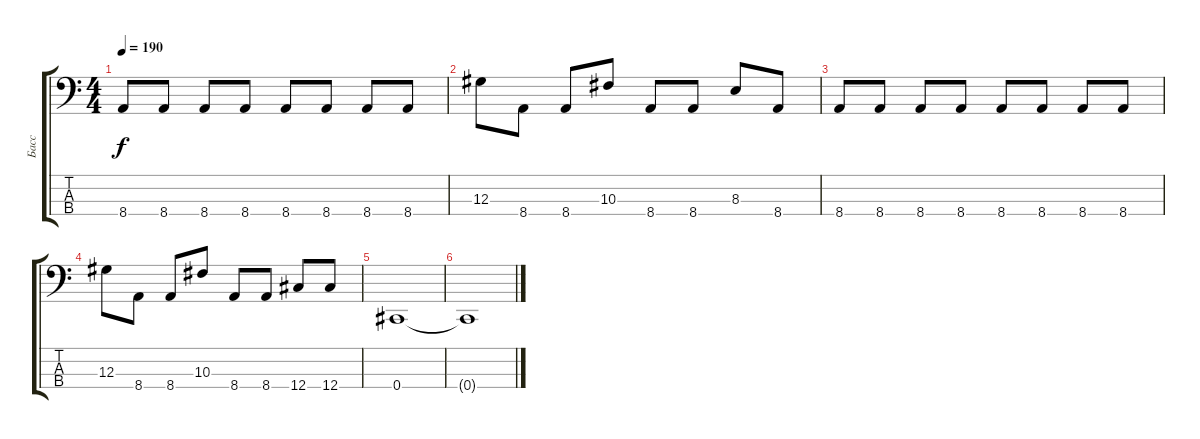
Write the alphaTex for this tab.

\track ("Басс" "Басс") {instrument electricbasspick}
\staff {score tabs}
\tuning (Gb2 Db2 Ab1 Db1) {hide}
\ts (4 4)
\tempo 190
\clef f4
\ks c
8.4.8{dy f} 8.4.8 8.4.8 8.4.8 8.4.8 8.4.8 8.4.8 8.4.8 |
12.3.8 8.4.8 8.4.8 10.3.8 8.4.8 8.4.8 8.3.8 8.4.8 |
8.4.8 8.4.8 8.4.8 8.4.8 8.4.8 8.4.8 8.4.8 8.4.8 |
12.3.8 8.4.8 8.4.8 10.3.8 8.4.8 8.4.8 12.4.8 12.4.8 |
0.4.1 |
0.4{t}.1
